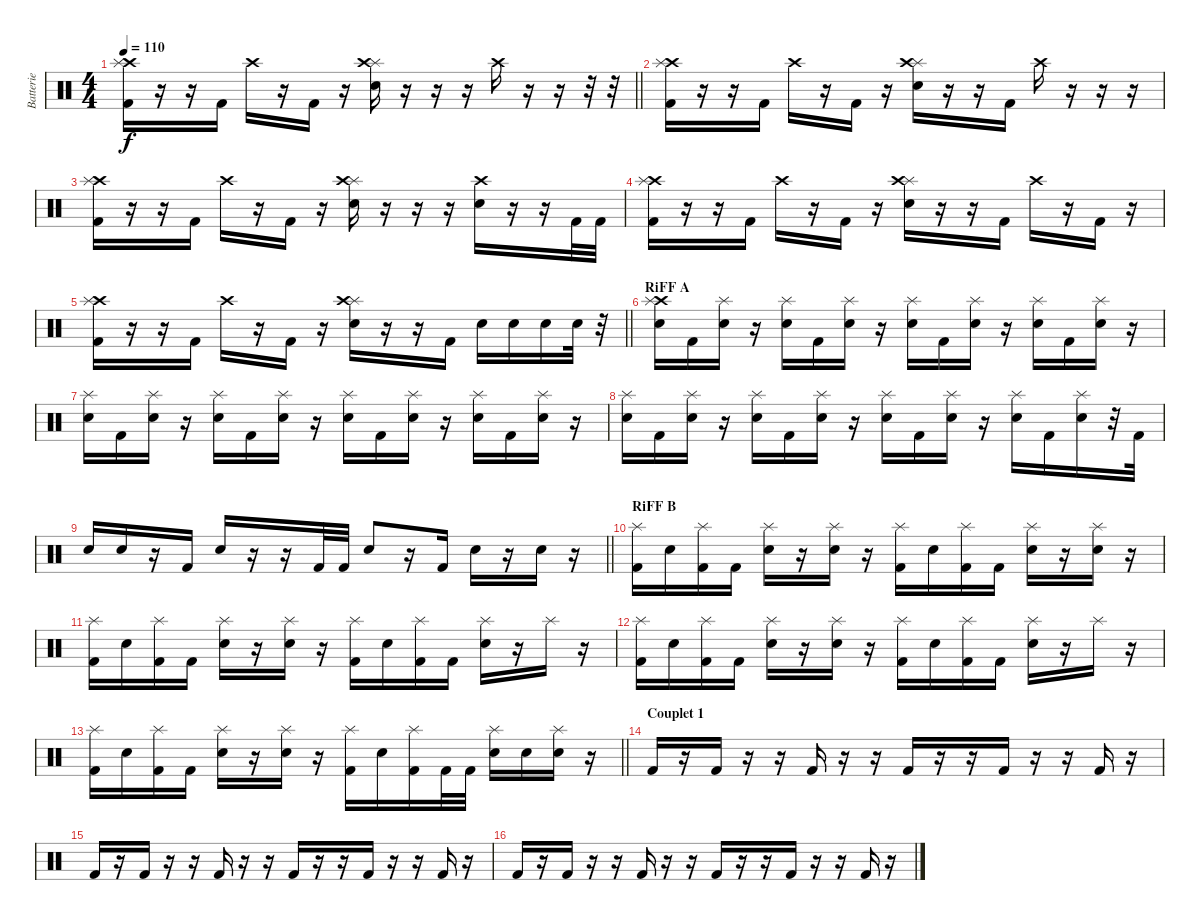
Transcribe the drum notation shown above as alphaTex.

\track ("Batterie" "Batterie") {instrument percussion}
\staff {score}
\articulation defaults
\ts (4 4)
\tempo 110
\clef neutral
\barLineRight lightlight
\ks c
("Crash high (hit)" "Splash (hit)" "Kick (hit) 2").16{dy f} r.16 r.16 "Kick (hit) 2".16 "Crash high (hit)".16 r.16 "Kick (hit) 2".16 r.16 ("Splash (hit)" "Crash high (hit)" "Electric Snare (hit)").16 r.16 r.16 r.16 "Crash high (hit)".16 r.16 r.16 r.32 r.32 |
("Crash high (hit)" "Splash (hit)" "Kick (hit) 2").16 r.16 r.16 "Kick (hit) 2".16 "Crash high (hit)".16 r.16 "Kick (hit) 2".16 r.16 ("Splash (hit)" "Crash high (hit)" "Electric Snare (hit)").16 r.16 r.16 "Kick (hit) 2".16 "Crash high (hit)".16 r.16 r.16 r.16 |
("Crash high (hit)" "Splash (hit)" "Kick (hit) 2").16 r.16 r.16 "Kick (hit) 2".16 "Crash high (hit)".16 r.16 "Kick (hit) 2".16 r.16 ("Splash (hit)" "Crash high (hit)" "Electric Snare (hit)").16 r.16 r.16 r.16 ("Crash high (hit)" "Electric Snare (hit)").16 r.16 r.16 "Kick (hit) 2".32 "Kick (hit) 2".32 |
("Crash high (hit)" "Splash (hit)" "Kick (hit) 2").16 r.16 r.16 "Kick (hit) 2".16 "Crash high (hit)".16 r.16 "Kick (hit) 2".16 r.16 ("Splash (hit)" "Crash high (hit)" "Electric Snare (hit)").16 r.16 r.16 "Kick (hit) 2".16 "Crash high (hit)".16 r.16 "Kick (hit) 2".16 r.16 |
\barLineRight lightlight
("Crash high (hit)" "Splash (hit)" "Kick (hit) 2").16 r.16 r.16 "Kick (hit) 2".16 "Crash high (hit)".16 r.16 "Kick (hit) 2".16 r.16 ("Splash (hit)" "Crash high (hit)" "Electric Snare (hit)").16 r.16 r.16 "Kick (hit) 2".16 "Electric Snare (hit)".16 "Electric Snare (hit)".16 "Electric Snare (hit)".16 "Electric Snare (hit)".32 r.32 |
\section ("" "RiFF A")
("Crash high (hit)" "Electric Snare (hit)" "Splash (hit)").16 "Kick (hit) 2".16 ("Electric Snare (hit)" "Splash (hit)").16 r.16 ("Electric Snare (hit)" "Splash (hit)").16 "Kick (hit) 2".16 ("Electric Snare (hit)" "Splash (hit)").16 r.16 ("Electric Snare (hit)" "Splash (hit)").16 "Kick (hit) 2".16 ("Electric Snare (hit)" "Splash (hit)").16 r.16 ("Electric Snare (hit)" "Splash (hit)").16 "Kick (hit) 2".16 ("Electric Snare (hit)" "Splash (hit)").16 r.16 |
("Electric Snare (hit)" "Splash (hit)").16 "Kick (hit) 2".16 ("Electric Snare (hit)" "Splash (hit)").16 r.16 ("Electric Snare (hit)" "Splash (hit)").16 "Kick (hit) 2".16 ("Electric Snare (hit)" "Splash (hit)").16 r.16 ("Electric Snare (hit)" "Splash (hit)").16 "Kick (hit) 2".16 ("Electric Snare (hit)" "Splash (hit)").16 r.16 ("Electric Snare (hit)" "Splash (hit)").16 "Kick (hit) 2".16 ("Electric Snare (hit)" "Splash (hit)").16 r.16 |
("Electric Snare (hit)" "Splash (hit)").16 "Kick (hit) 2".16 ("Electric Snare (hit)" "Splash (hit)").16 r.16 ("Electric Snare (hit)" "Splash (hit)").16 "Kick (hit) 2".16 ("Electric Snare (hit)" "Splash (hit)").16 r.16 ("Electric Snare (hit)" "Splash (hit)").16 "Kick (hit) 2".16 ("Electric Snare (hit)" "Splash (hit)").16 r.16 ("Electric Snare (hit)" "Splash (hit)").16 "Kick (hit) 2".16 ("Electric Snare (hit)" "Splash (hit)").16 r.32 "Kick (hit) 2".32 |
\barLineRight lightlight "Electric Snare (hit)".16 "Electric Snare (hit)".16
r.16 "Kick (hit) 2".16 "Electric Snare (hit)".16 r.16 r.16 "Kick (hit) 2".32 "Kick (hit) 2".32 "Electric Snare (hit)".8 r.16 "Kick (hit) 2".16 "Electric Snare (hit)".16 r.16 "Electric Snare (hit)".16 r.16 |
\section ("" "RiFF B")
("Splash (hit)" "Kick (hit) 2").16 "Electric Snare (hit)".16 ("Splash (hit)" "Kick (hit) 2").16 "Kick (hit) 2".16 ("Splash (hit)" "Electric Snare (hit)").16 r.16 ("Splash (hit)" "Electric Snare (hit)").16 r.16 ("Splash (hit)" "Kick (hit) 2").16 "Electric Snare (hit)".16 ("Splash (hit)" "Kick (hit) 2").16 "Kick (hit) 2".16 ("Splash (hit)" "Electric Snare (hit)").16 r.16 ("Splash (hit)" "Electric Snare (hit)").16 r.16 |
("Splash (hit)" "Kick (hit) 2").16 "Electric Snare (hit)".16 ("Splash (hit)" "Kick (hit) 2").16 "Kick (hit) 2".16 ("Splash (hit)" "Electric Snare (hit)").16 r.16 ("Splash (hit)" "Electric Snare (hit)").16 r.16 ("Splash (hit)" "Kick (hit) 2").16 "Electric Snare (hit)".16 ("Splash (hit)" "Kick (hit) 2").16 "Kick (hit) 2".16 ("Splash (hit)" "Electric Snare (hit)").16 r.16 "Splash (hit)".16 r.16 |
("Splash (hit)" "Kick (hit) 2").16 "Electric Snare (hit)".16 ("Splash (hit)" "Kick (hit) 2").16 "Kick (hit) 2".16 ("Splash (hit)" "Electric Snare (hit)").16 r.16 ("Splash (hit)" "Electric Snare (hit)").16 r.16 ("Splash (hit)" "Kick (hit) 2").16 "Electric Snare (hit)".16 ("Splash (hit)" "Kick (hit) 2").16 "Kick (hit) 2".16 ("Splash (hit)" "Electric Snare (hit)").16 r.16 "Splash (hit)".16 r.16 |
\barLineRight lightlight
("Splash (hit)" "Kick (hit) 2").16 "Electric Snare (hit)".16 ("Splash (hit)" "Kick (hit) 2").16 "Kick (hit) 2".16 ("Splash (hit)" "Electric Snare (hit)").16 r.16 ("Splash (hit)" "Electric Snare (hit)").16 r.16 ("Splash (hit)" "Kick (hit) 2").16 "Electric Snare (hit)".16 ("Splash (hit)" "Kick (hit) 2").16 "Kick (hit) 2".32 "Kick (hit) 2".32 ("Splash (hit)" "Electric Snare (hit)").16 "Electric Snare (hit)".16 ("Splash (hit)" "Electric Snare (hit)").16 r.16 |
\section ("" "Couplet 1")
"Kick (hit) 2".16 r.16 "Kick (hit) 2".16 r.16 r.16 "Kick (hit) 2".16 r.16 r.16 "Kick (hit) 2".16 r.16 r.16 "Kick (hit) 2".16 r.16 r.16 "Kick (hit) 2".16 r.16 |
"Kick (hit) 2".16 r.16 "Kick (hit) 2".16 r.16 r.16 "Kick (hit) 2".16 r.16 r.16 "Kick (hit) 2".16 r.16 r.16 "Kick (hit) 2".16 r.16 r.16 "Kick (hit) 2".16 r.16 |
"Kick (hit) 2".16 r.16 "Kick (hit) 2".16 r.16 r.16 "Kick (hit) 2".16 r.16 r.16 "Kick (hit) 2".16 r.16 r.16 "Kick (hit) 2".16 r.16 r.16 "Kick (hit) 2".16 r.16
